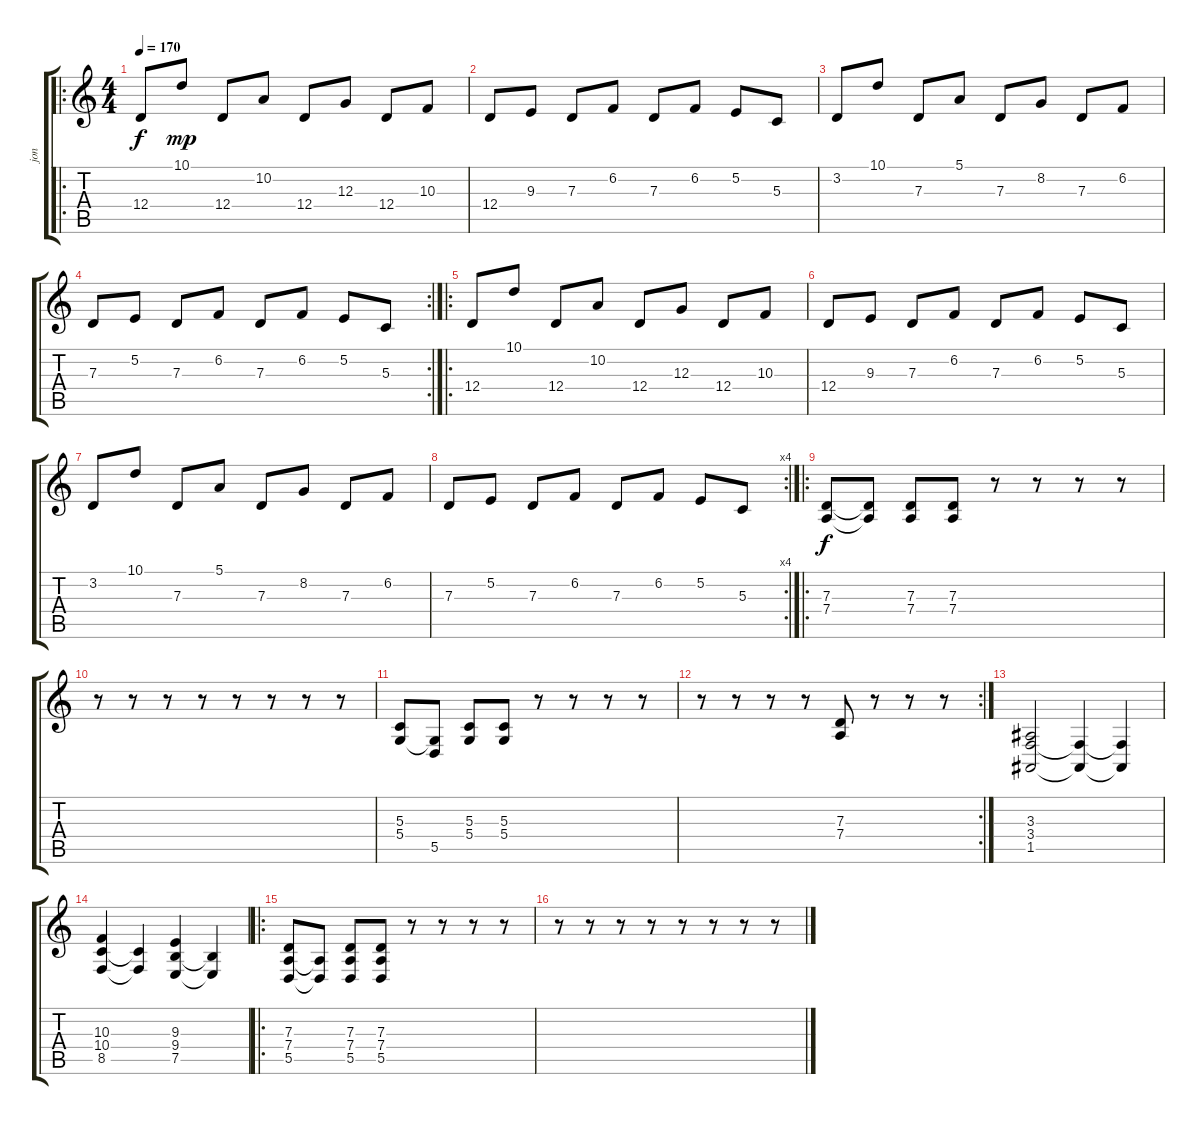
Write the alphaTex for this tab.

\track ("jon" "jon") {instrument acousticgrandpiano}
\staff {score tabs}
\tuning (E4 B3 G3 D3 A2 E2) {hide}
\ro
\ts (4 4)
\tempo 170
\clef g2
\ks c
12.4.8{dy f instrument acousticgrandpiano} 10.1.8{dy mp} 12.4.8 10.2.8 12.4.8 12.3.8 12.4.8 10.3.8 |
12.4.8 9.3.8 7.3.8 6.2.8 7.3.8 6.2.8 5.2.8 5.3.8 |
3.2.8 10.1.8 7.3.8 5.1.8 7.3.8 8.2.8 7.3.8 6.2.8 |
\rc 2
7.3.8 5.2.8 7.3.8 6.2.8 7.3.8 6.2.8 5.2.8 5.3.8 |
\ro
12.4.8 10.1.8 12.4.8 10.2.8 12.4.8 12.3.8 12.4.8 10.3.8 |
12.4.8 9.3.8 7.3.8 6.2.8 7.3.8 6.2.8 5.2.8 5.3.8 |
3.2.8 10.1.8 7.3.8 5.1.8 7.3.8 8.2.8 7.3.8 6.2.8 |
\rc 4
7.3.8 5.2.8 7.3.8 6.2.8 7.3.8 6.2.8 5.2.8 5.3.8 |
\ro
(7.3 7.4).8{dy f} (7.3{t} 7.4{t}).8 (7.3 7.4).8 (7.3 7.4).8 r.8 r.8 r.8 r.8 |
r.8 r.8 r.8 r.8 r.8 r.8 r.8 r.8 |
(5.3 5.4).8 (5.4{t} 5.5).8 (5.3 5.4).8 (5.3 5.4).8 r.8 r.8 r.8 r.8 |
\rc 2
r.8 r.8 r.8 r.8 (7.3 7.4).8 r.8 r.8 r.8 |
(3.3 3.4 1.5).2 (3.4{t} 1.5{t}).4 (3.4{t} 1.5{t}).4 |
(10.3 10.4 8.5).4 (10.4{t} 8.5{t}).4 (9.3 9.4 7.5).4 (9.4{t} 7.5{t}).4 |
\ro
(7.3 7.4 5.5).8 (7.4{t} 5.5{t}).8 (7.3 7.4 5.5).8 (7.3 7.4 5.5).8 r.8 r.8 r.8 r.8 |
r.8 r.8 r.8 r.8 r.8 r.8 r.8 r.8
